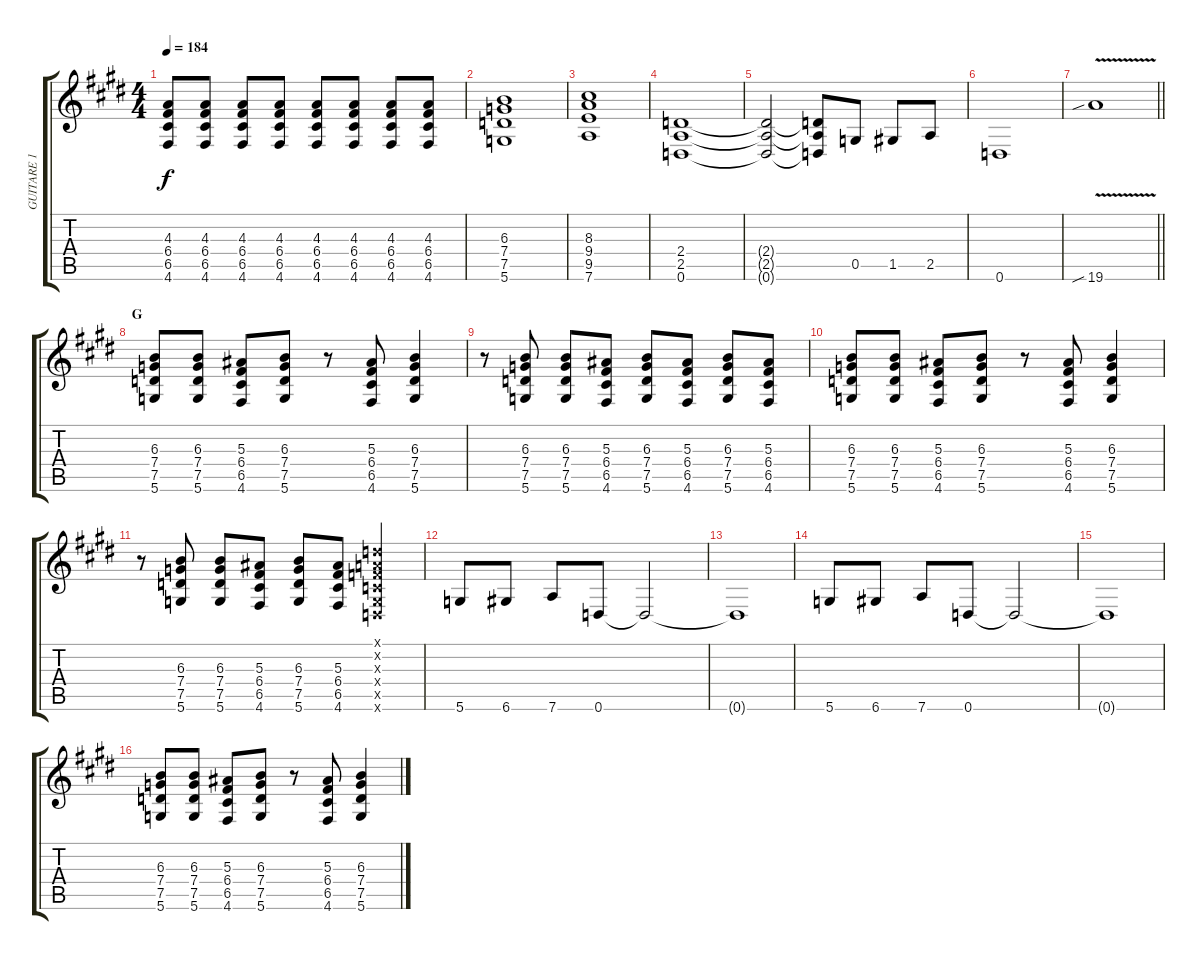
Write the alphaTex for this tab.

\track ("GUITARE 1" "GUITARE 1") {instrument distortionguitar}
\staff {score tabs}
\tuning (D4 A3 F3 C3 G2 D2) {hide}
\ts (4 4)
\tempo 184
\clef g2
\ks e
(4.3 6.4 6.5 4.6).8{dy f} (4.3 6.4 6.5 4.6).8 (4.3 6.4 6.5 4.6).8 (4.3 6.4 6.5 4.6).8 (4.3 6.4 6.5 4.6).8 (4.3 6.4 6.5 4.6).8 (4.3 6.4 6.5 4.6).8 (4.3 6.4 6.5 4.6).8 |
(6.3 7.4 7.5 5.6).1 |
(8.3 9.4 9.5 7.6).1 |
(2.4 2.5 0.6).1 |
(2.4{t} 2.5{t} 0.6{t}).2 (2.4{t} 2.5{t} 0.6{t}).8 0.5.8 1.5.8 2.5.8 |
0.6.1 |
\barLineRight lightlight
19.6{v sib}.1 |
\section ("" "G")
(6.3 7.4 7.5 5.6).8{volume 8 instrument overdrivenguitar} (6.3 7.4 7.5 5.6).8 (5.3 6.4 6.5 4.6).8 (6.3 7.4 7.5 5.6).8 r.8 (5.3 6.4 6.5 4.6).8 (6.3 7.4 7.5 5.6).4 |
r.8 (6.3 7.4 7.5 5.6).8 (6.3 7.4 7.5 5.6).8 (5.3 6.4 6.5 4.6).8 (6.3 7.4 7.5 5.6).8 (5.3 6.4 6.5 4.6).8 (6.3 7.4 7.5 5.6).8 (5.3 6.4 6.5 4.6).8 |
(6.3 7.4 7.5 5.6).8 (6.3 7.4 7.5 5.6).8 (5.3 6.4 6.5 4.6).8 (6.3 7.4 7.5 5.6).8 r.8 (5.3 6.4 6.5 4.6).8 (6.3 7.4 7.5 5.6).4 |
r.8 (6.3 7.4 7.5 5.6).8 (6.3 7.4 7.5 5.6).8 (5.3 6.4 6.5 4.6).8 (6.3 7.4 7.5 5.6).8 (5.3 6.4 6.5 4.6).8 (0.1{x} 0.2{x} 0.3{x} 0.4{x} 0.5{x} 0.6{x}).4 |
5.6.8{volume 12 instrument overdrivenguitar} 6.6.8 7.6.8 0.6.8 0.6{t}.2 |
0.6{t}.1 |
5.6.8 6.6.8 7.6.8 0.6.8 0.6{t}.2 |
0.6{t}.1 |
(6.3 7.4 7.5 5.6).8{volume 8 instrument overdrivenguitar} (6.3 7.4 7.5 5.6).8 (5.3 6.4 6.5 4.6).8 (6.3 7.4 7.5 5.6).8 r.8 (5.3 6.4 6.5 4.6).8 (6.3 7.4 7.5 5.6).4
